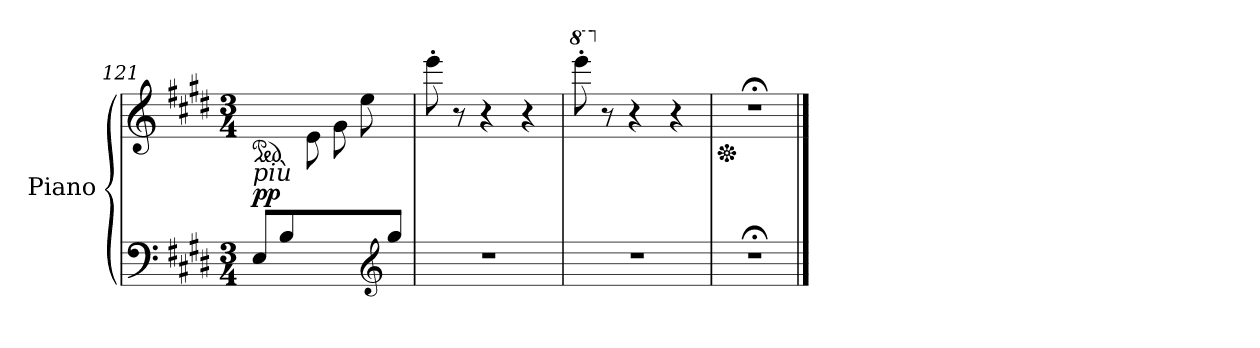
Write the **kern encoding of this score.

**kern	**kern	**dynam
*part1	*part1	*part1
*staff2	*staff1	*staff1/2
*I"Piano	*	*
*I'Pno.	*	*
*clefF4	*clefG2	*
*k[f#c#g#d#]	*k[f#c#g#d#]	*
*M3/4	*M3/4	*
*	*ped	*
=121	=121	=121
*	*^	*
!LO:TX:i:t=più	!	!	!
!	!	!	!LO:DY:a=2
(>8E/L	2.ryy	4ryy	pp
8B/	.	.	.
4.ryy	.	8e\	.
.	.	8g#\	.
.	.	8ee\	.
*clefG2	*	*	*
8gg#/J	.	8ryy	.
*	*v	*v	*
=122	=122	=122
2.r	8eee'\)	.
.	8r	.
.	4r	.
.	4r	.
=123	=123	=123
*	*8va	*
2.r	8eeee'\	.
*	*X8va	*
.	8r	.
.	4r	.
.	4r	.
=124	=124	=124
*	*Xped	*
2.r;<	2.r;<	.
==	==	==
*-	*-	*-
